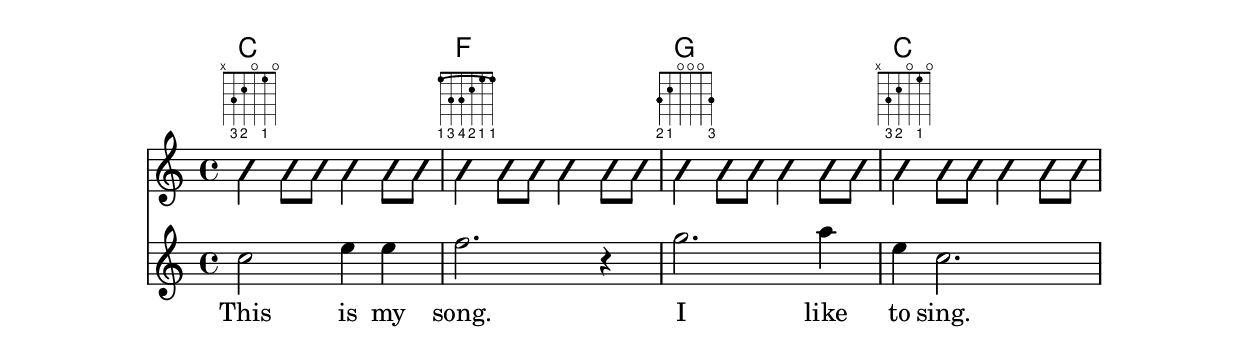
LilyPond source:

%% Do not edit this file; it is auto-generated from input/new
%% This file is in the public domain.
\version "2.12.0"

\header {
  texidoces = "
Para la música de guitarra, es posible mostrar los ritmos de rasgueo,
además de las notas de la melodía, acordes y diagramas de posiciones.

"
  doctitlees = "Ritmos rasgueados de guitarra"

%% Translation of GIT committish :<6ce7f350682dfa99af97929be1dec6b9f1cbc01a>
  texidocde = "
In Guitarrennotation kann neben Melodie, Akkordbezeichnungen und
Bunddiagrammen auch der Schlagrhythmus angegeben werden.

"
  doctitldee = "Schlagrhythmus für Guitarren"

  lsrtags = "rhythms,fretted-strings"
  texidoc = "
For guitar music, it is possible to show strum rhythms, along
with melody notes, chord names, and fret diagrams.
"
  doctitle = "Guitar strum rhythms"
} % begin verbatim


\include "predefined-guitar-fretboards.ly"
<<
  \new ChordNames {
    \chordmode {
      c1 f g c
    }
  }

  \new FretBoards {
    \chordmode {
      c1 f g c
    }
  }


  \new Voice \with {
    \consists Pitch_squash_engraver
  } \relative c'' {
    \improvisationOn
    c4 c8 c c4 c8 c
    f4 f8 f f4 f8 f
    g4 g8 g g4 g8 g
    c4 c8 c c4 c8 c
  }


  \new Voice = "melody" {
    \relative c'' {
      \improvisationOff
      c2 e4 e4
      f2. r4
      g2. a4
      e4 c2.
    }
  }

  \new Lyrics {
    \lyricsto "melody" {
      This is my song.
      I like to sing.
    }
  }
>>
